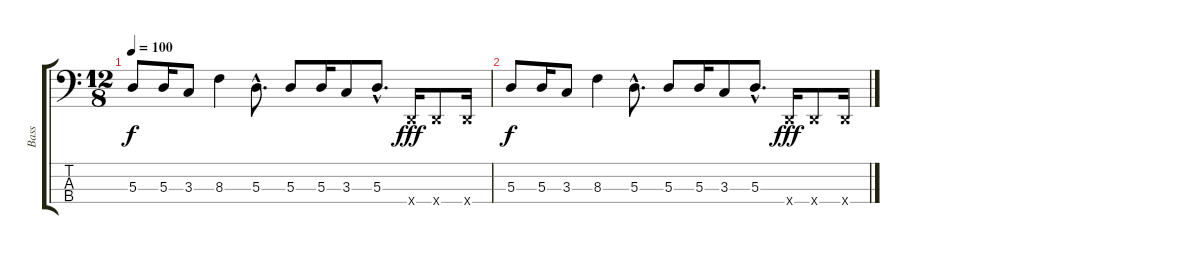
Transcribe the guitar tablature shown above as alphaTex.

\track ("Bass" "Bass") {instrument electricbassfinger}
\staff {score tabs}
\tuning (G2 D2 A1 D1) {hide}
\ts (12 8)
\tempo 100
\clef f4
\ks c
5.3.8{dy f} 5.3.16 3.3.8 8.3.4 5.3{hac}.8{d} 5.3.8 5.3.16 3.3.8 5.3{hac}.8{d} 0.4{x}.16{dy fff} 0.4{x}.8 0.4{x}.16 |
5.3.8{dy f} 5.3.16 3.3.8 8.3.4 5.3{hac}.8{d} 5.3.8 5.3.16 3.3.8 5.3{hac}.8{d} 0.4{x}.16{dy fff} 0.4{x}.8 0.4{x}.16
